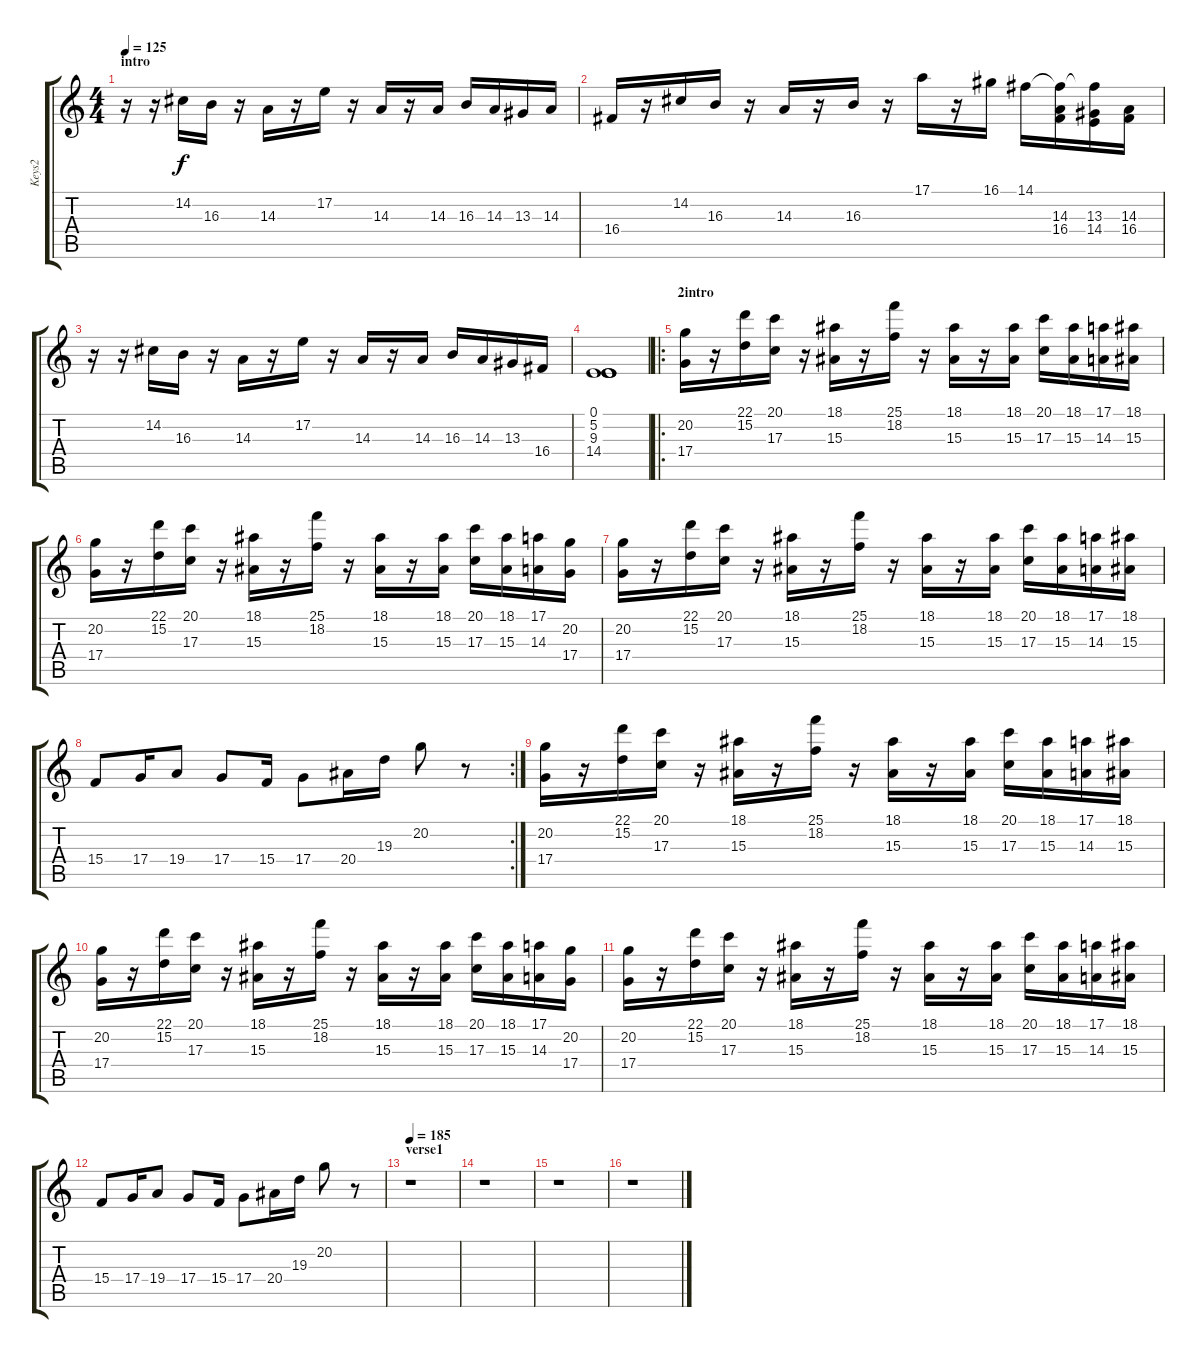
\track ("Keys2" "Keys2") {instrument stringensemble1}
\staff {score tabs}
\tuning (E4 B3 G3 D3 A2 E2) {hide}
\ts (4 4)
\section ("" "intro")
\tempo 125
\clef g2
\ks c
r.16{dy f instrument stringensemble1} r.16 14.2.16 16.3.16 r.16 14.3.16 r.16 17.2.16 r.16 14.3.16 r.16 14.3.16 16.3.16 14.3.16 13.3.16 14.3.16 |
16.4.16 r.16 14.2.16 16.3.16 r.16 14.3.16 r.16 16.3.16 r.16 17.1.16 r.16 16.1.16 14.1.16 (14.1{t} 14.3 16.4).16 (14.1{t} 13.3 14.4).16 (14.3 16.4).16 |
r.16 r.16 14.2.16 16.3.16 r.16 14.3.16 r.16 17.2.16 r.16 14.3.16 r.16 14.3.16 16.3.16 14.3.16 13.3.16 16.4.16 |
(0.1 5.2 9.3 14.4).1 |
\ro
\section ("" "2intro")
(20.2 17.4).16 r.16 (22.1 15.2).16 (20.1 17.3).16 r.16 (18.1 15.3).16 r.16 (25.1 18.2).16 r.16 (18.1 15.3).16 r.16 (18.1 15.3).16 (20.1 17.3).16 (18.1 15.3).16 (17.1 14.3).16 (18.1 15.3).16 |
(20.2 17.4).16 r.16 (22.1 15.2).16 (20.1 17.3).16 r.16 (18.1 15.3).16 r.16 (25.1 18.2).16 r.16 (18.1 15.3).16 r.16 (18.1 15.3).16 (20.1 17.3).16 (18.1 15.3).16 (17.1 14.3).16 (20.2 17.4).16 |
(20.2 17.4).16 r.16 (22.1 15.2).16 (20.1 17.3).16 r.16 (18.1 15.3).16 r.16 (25.1 18.2).16 r.16 (18.1 15.3).16 r.16 (18.1 15.3).16 (20.1 17.3).16 (18.1 15.3).16 (17.1 14.3).16 (18.1 15.3).16 |
\rc 2
15.4.8 17.4.16 19.4.8 17.4.8 15.4.16 17.4.8 20.4.16 19.3.16 20.2.8 r.8 |
(20.2 17.4).16 r.16 (22.1 15.2).16 (20.1 17.3).16 r.16 (18.1 15.3).16 r.16 (25.1 18.2).16 r.16 (18.1 15.3).16 r.16 (18.1 15.3).16 (20.1 17.3).16 (18.1 15.3).16 (17.1 14.3).16 (18.1 15.3).16 |
(20.2 17.4).16 r.16 (22.1 15.2).16 (20.1 17.3).16 r.16 (18.1 15.3).16 r.16 (25.1 18.2).16 r.16 (18.1 15.3).16 r.16 (18.1 15.3).16 (20.1 17.3).16 (18.1 15.3).16 (17.1 14.3).16 (20.2 17.4).16 |
(20.2 17.4).16 r.16 (22.1 15.2).16 (20.1 17.3).16 r.16 (18.1 15.3).16 r.16 (25.1 18.2).16 r.16 (18.1 15.3).16 r.16 (18.1 15.3).16 (20.1 17.3).16 (18.1 15.3).16 (17.1 14.3).16 (18.1 15.3).16 |
15.4.8 17.4.16 19.4.8 17.4.8 15.4.16 17.4.8 20.4.16 19.3.16 20.2.8 r.8 |
\section ("" "verse1")
\tempo 185
r.1 |
r.1 |
r.1 |
r.1
